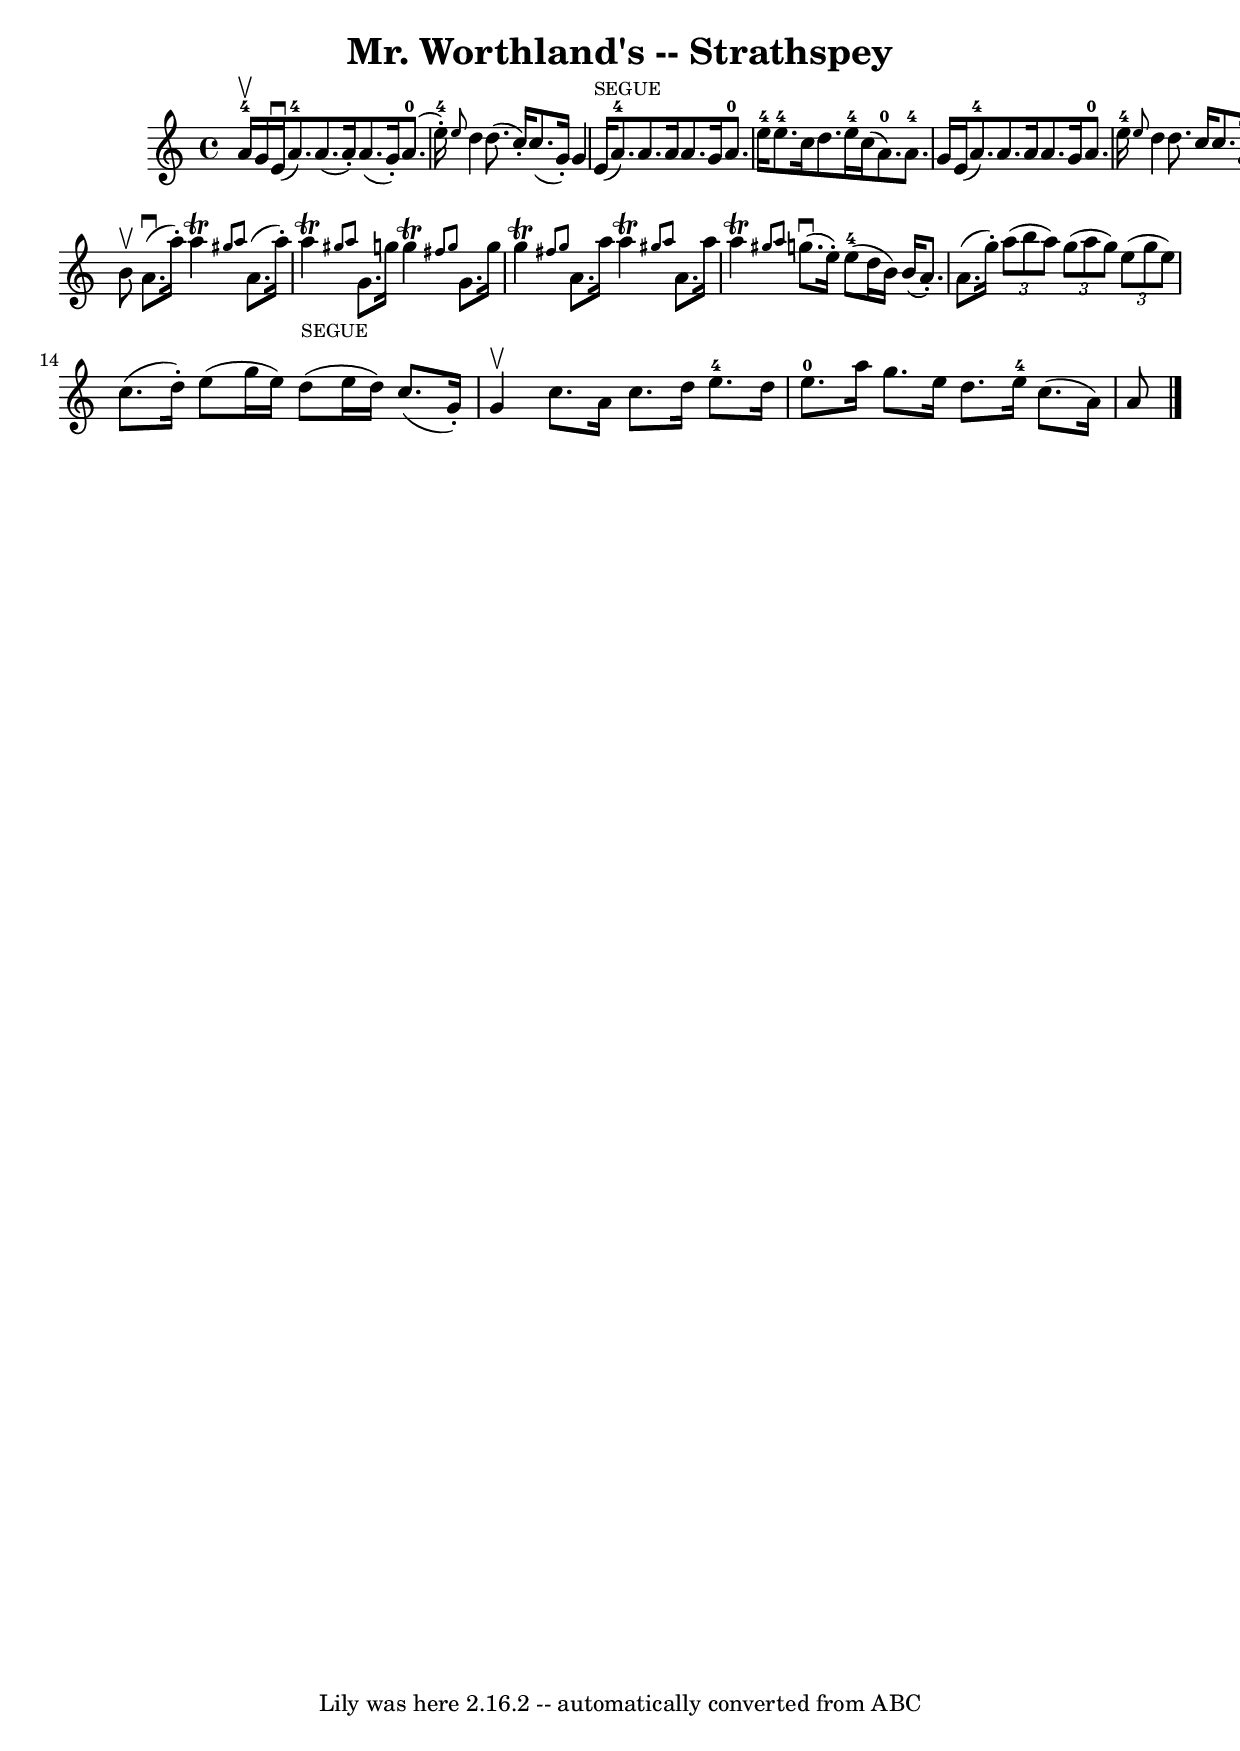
\version "2.16.2"
\include "Mammoth.ily"
\header {
  %% book = "Ryan's Mammoth Collection"
  crossRefNumber = "1"
  footnotes = "\\\\161 959"
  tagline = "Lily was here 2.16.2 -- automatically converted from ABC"
  title = "Mr. Worthland's -- Strathspey"

}
voicedefault =  {


  \override Staff.TimeSignature #'style = #'C
  \time 4/4 
  \key a \minor
  a'16-4^\upbow g'16  |
  e'16^\downbow(a'8.-4) a'8. (a'16 -.) a'8. (g'16 -.) a'8. -0(e''16-4-.)   |
  \grace { e''8  
	 } d''4 d''8. (
  c''16 -.) c''8. (g'16 -.) g'4    |
  e'16^\segue(
  a'8.-4) a'8. a'16 a'8. g'16 a'8.-0 e''16-4   
  |
  e''8.-4 c''16 d''8. e''16-4 c''16 (a'8.-0) 
  a'8.-4 g'16    |
  e'16 (a'8.-4) a'8. a'16 a'8. 
  g'16 a'8.-0 e''16-4   |
  \grace { e''8  
	 } d''4    
  d''8. c''16 c''8. g'16 g'4    |
  e'16 (a'8.-4)   
  a'8. a'16 a'8. g'16 a'8.-0 e''16-4   |
  e''8. -4 c''16 d''8. e''16-4 c''16 (a'8.) a'4    \bar "|."     
  b'8^\upbow |
  a'8.^\downbow(a''16 -.) a''4^\trill \grace {  
    gis''8 a''8  
  } a'8. (a''16 -.) a''4_\segue^\trill \grace {    
    gis''!8 a''8  
  }   |
  g'8. g''16 g''4^\trill \grace {    
    fis''8 g''8  
  } g'8. g''16 g''4^\trill \grace { fis''!8 g''8  

				  }   |
  a'8. a''16 a''4^\trill \grace { gis''8 a''8  
				}   
  a'8. a''16 a''4^\trill \grace { gis''!8 a''8  
				}   |
  
  g''8.^\downbow(e''16 -.) e''8-4(d''16 b'16) b'16 (
  a'8. -.) a'8. (g''16 -.)   |
  \times 2/3 { a''8 (b''8   
	       a''8) 
	     }   \times 2/3 { g''8 (a''8 g''8) 
			    }   \times 2/3 { e''8 
					     (g''8 e''8) 
					   } c''8. (d''16 -.)   |
  e''8 (g''16    
  e''16) d''8 (e''16 d''16) c''8. (g'16 -.) g'4^\upbow   
  |
  c''8. a'16 c''8. d''16 e''8.-4 d''16 e''8. -0 a''16    |
  g''8. e''16 d''8. e''16-4 c''8. (
  a'16) a'8    \bar "|."   

}

\score{
  <<

    \context Staff="default"
    {
      \voicedefault 
      
    }

  >>
  \layout {
    
  }
  \midi {
  }

}
